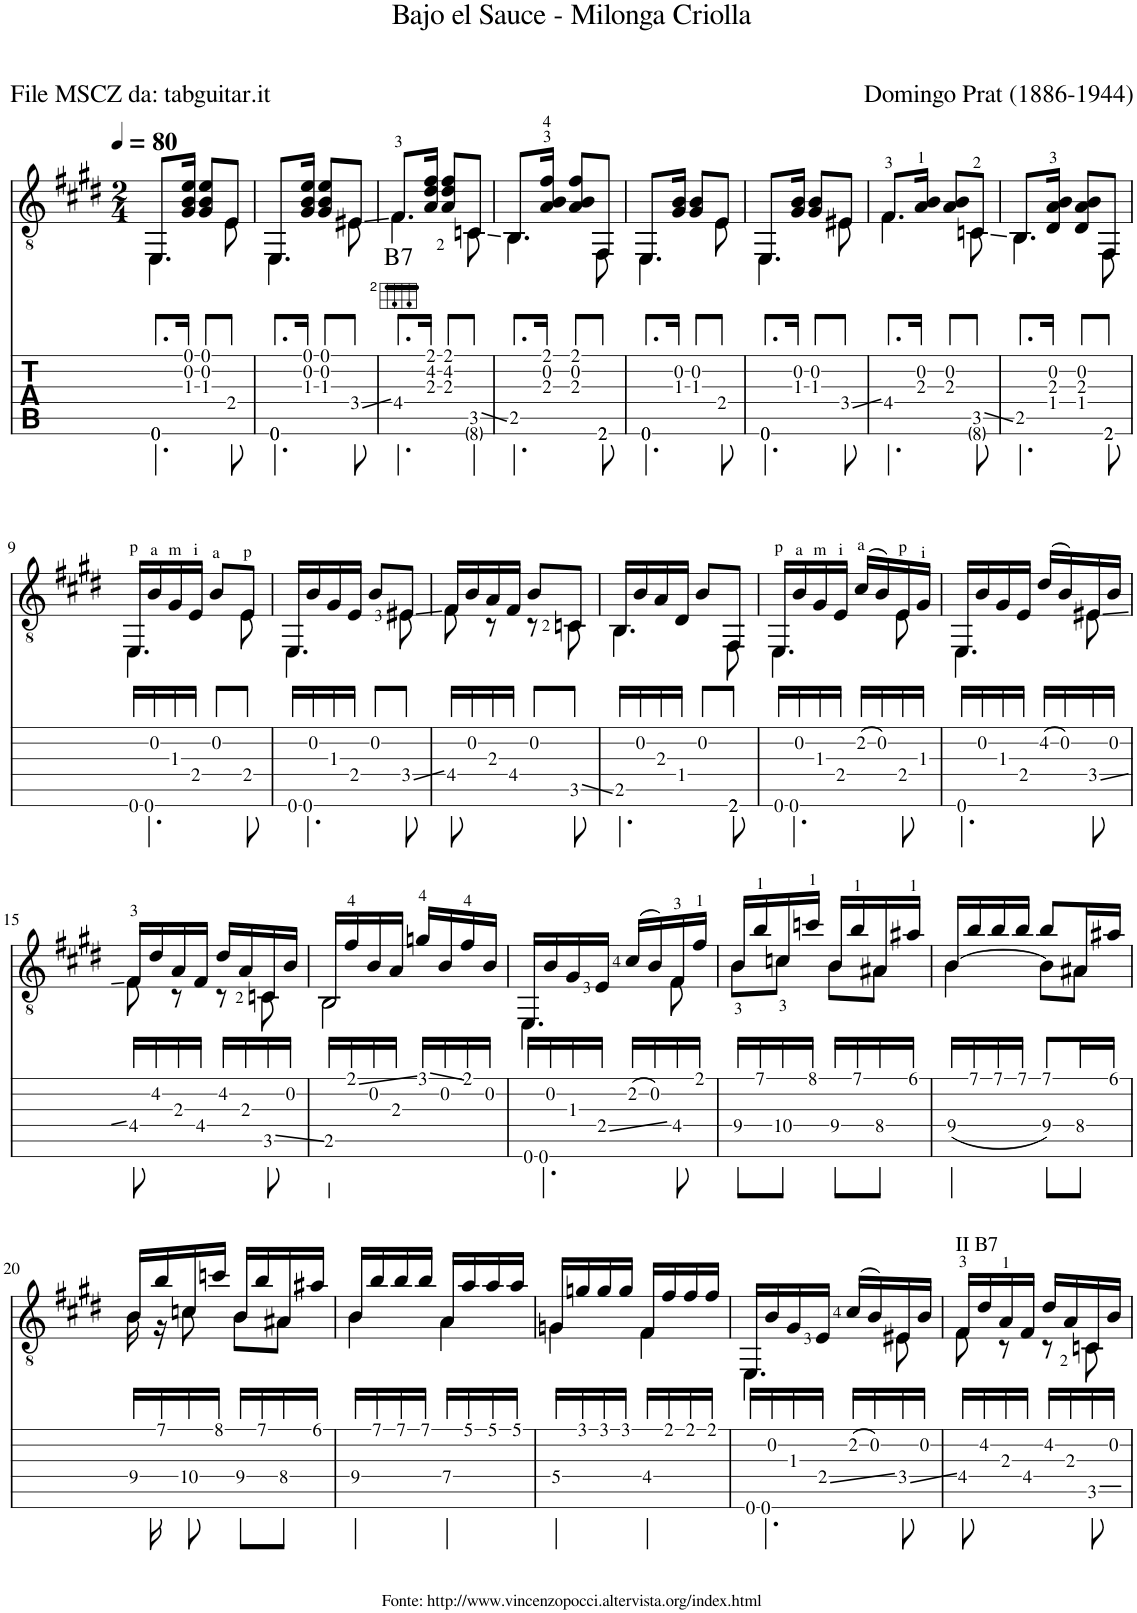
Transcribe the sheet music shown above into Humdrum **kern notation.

**kern	**harte	**kern
*part2	*part2	*part1
*staff2	*	*staff1
*I"Chitarra classica (Intavolatura)	*	*I"Guitar
*stria6	*	*
*	*	*clefGv2
*k[f#c#g#d#]	*	*k[f#c#g#d#]
*M2/4	*	*M2/4
*MM80	*	*MM80
=1	=1	=1
*^	*	*^
8.EE/L	4.EE\	.	8.EE/L	4.EE\
16G#/ 16B/ 16e/Jk	.	.	16G#/ 16B/ 16e/Jk	.
8G#/ 8B/ 8e/L	.	.	8G#/ 8B/ 8e/L	.
8E/J	8E\	.	8E/J	8E\
=2	=2	=2	=2	=2
8.EE/L	4.EE\	.	8.EE/L	4.EE\
16G#/ 16B/ 16e/Jk	.	.	16G#/ 16B/ 16e/Jk	.
8G#/ 8B/ 8e/L	.	.	8G#/ 8B/ 8e/L	.
8E#X/J	8E#\	.	8E#X/J	8E#\
=3	=3	=3	=3	=3
!	!	!LO:H:kt=7	!	!
8.F#/L	4.F#\	B:7	8.F#/L	4.F#\
16A/ 16d#/ 16f#/Jk	.	.	16A/ 16d#/ 16f#/Jk	.
8A/ 8d#/ 8f#/L	.	.	8A/ 8d#/ 8f#/L	.
8Cn/J	8C\	.	8Cn/J	8C\
=4	=4	=4	=4	=4
8.BB/L	4.BB\	.	8.BB/L	4.BB\
16A/ 16B/ 16f#/Jk	.	.	16A/ 16B/ 16f#/Jk	.
8A/ 8B/ 8f#/L	.	.	8A/ 8B/ 8f#/L	.
8FF#/J	8FF#\	.	8FF#/J	8FF#\
=5	=5	=5	=5	=5
8.EE/L	4.EE\	.	8.EE/L	4.EE\
16G#/ 16B/Jk	.	.	16G#/ 16B/Jk	.
8G#/ 8B/L	.	.	8G#/ 8B/L	.
8E/J	8E\	.	8E/J	8E\
=6	=6	=6	=6	=6
8.EE/L	4.EE\	.	8.EE/L	4.EE\
16G#/ 16B/Jk	.	.	16G#/ 16B/Jk	.
8G#/ 8B/L	.	.	8G#/ 8B/L	.
8E#X/J	8E#\	.	8E#X/J	8E#\
=7	=7	=7	=7	=7
8.F#/L	4.F#\	.	8.F#/L	4.F#\
16A/ 16B/Jk	.	.	16A/ 16B/Jk	.
8A/ 8B/L	.	.	8A/ 8B/L	.
8Cn/J	8C\	.	8Cn/J	8C\
=8	=8	=8	=8	=8
8.BB/L	4.BB\	.	8.BB/L	4.BB\
16D#/ 16A/ 16B/Jk	.	.	16D#/ 16A/ 16B/Jk	.
8D#/ 8A/ 8B/L	.	.	8D#/ 8A/ 8B/L	.
8FF#/J	8FF#\	.	8FF#/J	8FF#\
!!LO:LB:g=z	!!
=9	=9	=9	=9	=9
16EE/LL	4.EE\	.	16EE/LL	4.EE\
16B/	.	.	16B/	.
16G#/	.	.	16G#/	.
16E/JJ	.	.	16E/JJ	.
8B/L	.	.	8B/L	.
8E/J	8E\	.	8E/J	8E\
=10	=10	=10	=10	=10
16EE/LL	4.EE\	.	16EE/LL	4.EE\
16B/	.	.	16B/	.
16G#/	.	.	16G#/	.
16E/JJ	.	.	16E/JJ	.
8B/L	.	.	8B/L	.
8E#X/J	8E#\	.	8E#X/J	8E#\
=11	=11	=11	=11	=11
16F#/LL	8F#\	.	16F#/LL	8F#\
16B/	.	.	16B/	.
16A/	8r	.	16A/	8r
16F#/JJ	.	.	16F#/JJ	.
8B/L	8r	.	8B/L	8r
8Cn/J	8C\	.	8Cn/J	8C\
=12	=12	=12	=12	=12
16BB/LL	4.BB\	.	16BB/LL	4.BB\
16B/	.	.	16B/	.
16A/	.	.	16A/	.
16D#/JJ	.	.	16D#/JJ	.
8B/L	.	.	8B/L	.
8FF#/J	8FF#\	.	8FF#/J	8FF#\
=13	=13	=13	=13	=13
16EE/LL	4.EE\	.	16EE/LL	4.EE\
16B/	.	.	16B/	.
16G#/	.	.	16G#/	.
16E/JJ	.	.	16E/JJ	.
(16c#/LL	.	.	(16c#/LL	.
16B/)	.	.	16B/)	.
16E/	8E\	.	16E/	8E\
16G#/JJ	.	.	16G#/JJ	.
=14	=14	=14	=14	=14
16EE/LL	4.EE\	.	16EE/LL	4.EE\
16B/	.	.	16B/	.
16G#/	.	.	16G#/	.
16E/JJ	.	.	16E/JJ	.
(16d#/LL	.	.	(16d#/LL	.
16B/)	.	.	16B/)	.
16E#X/	8E#\	.	16E#X/	8E#\
16B/JJ	.	.	16B/JJ	.
!!LO:LB:g=z	!!
=15	=15	=15	=15	=15
16F#/LL	8F#\	.	16F#/LL	8F#\
16d#/	.	.	16d#/	.
16A/	8r	.	16A/	8r
16F#/JJ	.	.	16F#/JJ	.
16d#/LL	8r	.	16d#/LL	8r
16A/	.	.	16A/	.
16Cn/	8C\	.	16Cn/	8C\
16B/JJ	.	.	16B/JJ	.
=16	=16	=16	=16	=16
!	!	!	!LO:N:head=open	!
16BB/LL	2BB\	.	16BB/LL	2BB\
16f#/	.	.	16f#/	.
16B/	.	.	16B/	.
16A/JJ	.	.	16A/JJ	.
16gn/LL	.	.	16gn/LL	.
16B/	.	.	16B/	.
16f#/	.	.	16f#/	.
16B/JJ	.	.	16B/JJ	.
=17	=17	=17	=17	=17
16EE/LL	4.EE\	.	16EE/LL	4.EE\
16B/	.	.	16B/	.
16G#/	.	.	16G#/	.
16E/JJ	.	.	16E/JJ	.
(16c#/LL	.	.	(16c#/LL	.
16B/)	.	.	16B/)	.
16F#/	8F#\	.	16F#/	8F#\
16f#/JJ	.	.	16f#/JJ	.
=18	=18	=18	=18	=18
16B/LL	8B\L	.	16B/LL	8B\L
16b/	.	.	16b/	.
16cn/	8c\J	.	16cn/	8c\J
16ccn/JJ	.	.	16ccn/JJ	.
16B/LL	8B\L	.	16B/LL	8B\L
16b/	.	.	16b/	.
16A#X/	8A#\J	.	16A#X/	8A#\J
16a#X/JJ	.	.	16a#X/JJ	.
=19	=19	=19	=19	=19
16B/LL	(4B\	.	[16B/LL	4B\
16b/	.	.	16b/	.
16b/	.	.	16b/	.
16b/JJ	.	.	16b/JJ	.
8b/L	8B\L)	.	8b/L	8B\L]
16A#X/L	8A#\J	.	16A#X/L	8A#\J
16a#X/JJ	.	.	16a#X/JJ	.
!!LO:LB:g=z	!!
=20	=20	=20	=20	=20
16B/LL	16B\	.	16B/LL	16B\
16b/	16r	.	16b/	16r
16cn/	8c\	.	16cn/	8c\
16ccn/JJ	.	.	16ccn/JJ	.
16B/LL	8B\L	.	16B/LL	8B\L
16b/	.	.	16b/	.
16A#X/	8A#\J	.	16A#X/	8A#\J
16a#X/JJ	.	.	16a#X/JJ	.
=21	=21	=21	=21	=21
16B/LL	4B\	.	16B/LL	4B\
16b/	.	.	16b/	.
16b/	.	.	16b/	.
16b/JJ	.	.	16b/JJ	.
16A/LL	4A\	.	16A/LL	4A\
16a/	.	.	16a/	.
16a/	.	.	16a/	.
16a/JJ	.	.	16a/JJ	.
=22	=22	=22	=22	=22
16Gn/LL	4G\	.	16Gn/LL	4G\
16gn/	.	.	16gn/	.
16g/	.	.	16g/	.
16g/JJ	.	.	16g/JJ	.
16F#/LL	4F#\	.	16F#/LL	4F#\
16f#/	.	.	16f#/	.
16f#/	.	.	16f#/	.
16f#/JJ	.	.	16f#/JJ	.
=23	=23	=23	=23	=23
16EE/LL	4.EE\	.	16EE/LL	4.EE\
16B/	.	.	16B/	.
16G#/	.	.	16G#/	.
16E/JJ	.	.	16E/JJ	.
(16c#/LL	.	.	(16c#/LL	.
16B/)	.	.	16B/)	.
16E#X/	8E#\	.	16E#X/	8E#\
16B/JJ	.	.	16B/JJ	.
=24	=24	=24	=24	=24
!	!	!	!LO:TX:a:t=II B7	!
16F#/LL	8F#\	.	16F#/LL	8F#\
16d#/	.	.	16d#/	.
16A/	8r	.	16A/	8r
16F#/JJ	.	.	16F#/JJ	.
16d#/LL	8r	.	16d#/LL	8r
16A/	.	.	16A/	.
16Cn/	8C\	.	16Cn/	8C\
16B/JJ	.	.	16B/JJ	.
*v	*v	*	*	*
*	*	*v	*v
=	=	=
*-	*-	*-
